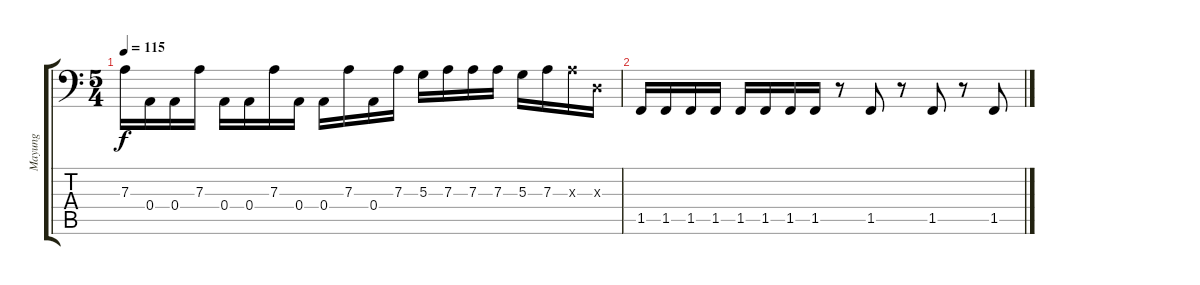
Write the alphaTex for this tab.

\track ("Mayung" "Mayung") {instrument electricbassfinger}
\staff {score tabs}
\tuning (C3 G2 D2 A1 E1 B0) {hide}
\ts (5 4)
\tempo 115
\clef f4
\ks c
7.3.16{dy f} 0.4.16 0.4.16 7.3.16 0.4.16 0.4.16 7.3.16 0.4.16 0.4.16 7.3.16 0.4.16 7.3.16 5.3.16 7.3.16 7.3.16 7.3.16 5.3.16 7.3.16 7.3{x}.16 0.3{x}.16 |
1.5.16 1.5.16 1.5.16 1.5.16 1.5.16 1.5.16 1.5.16 1.5.16 r.8 1.5.8 r.8 1.5.8 r.8 1.5.8
